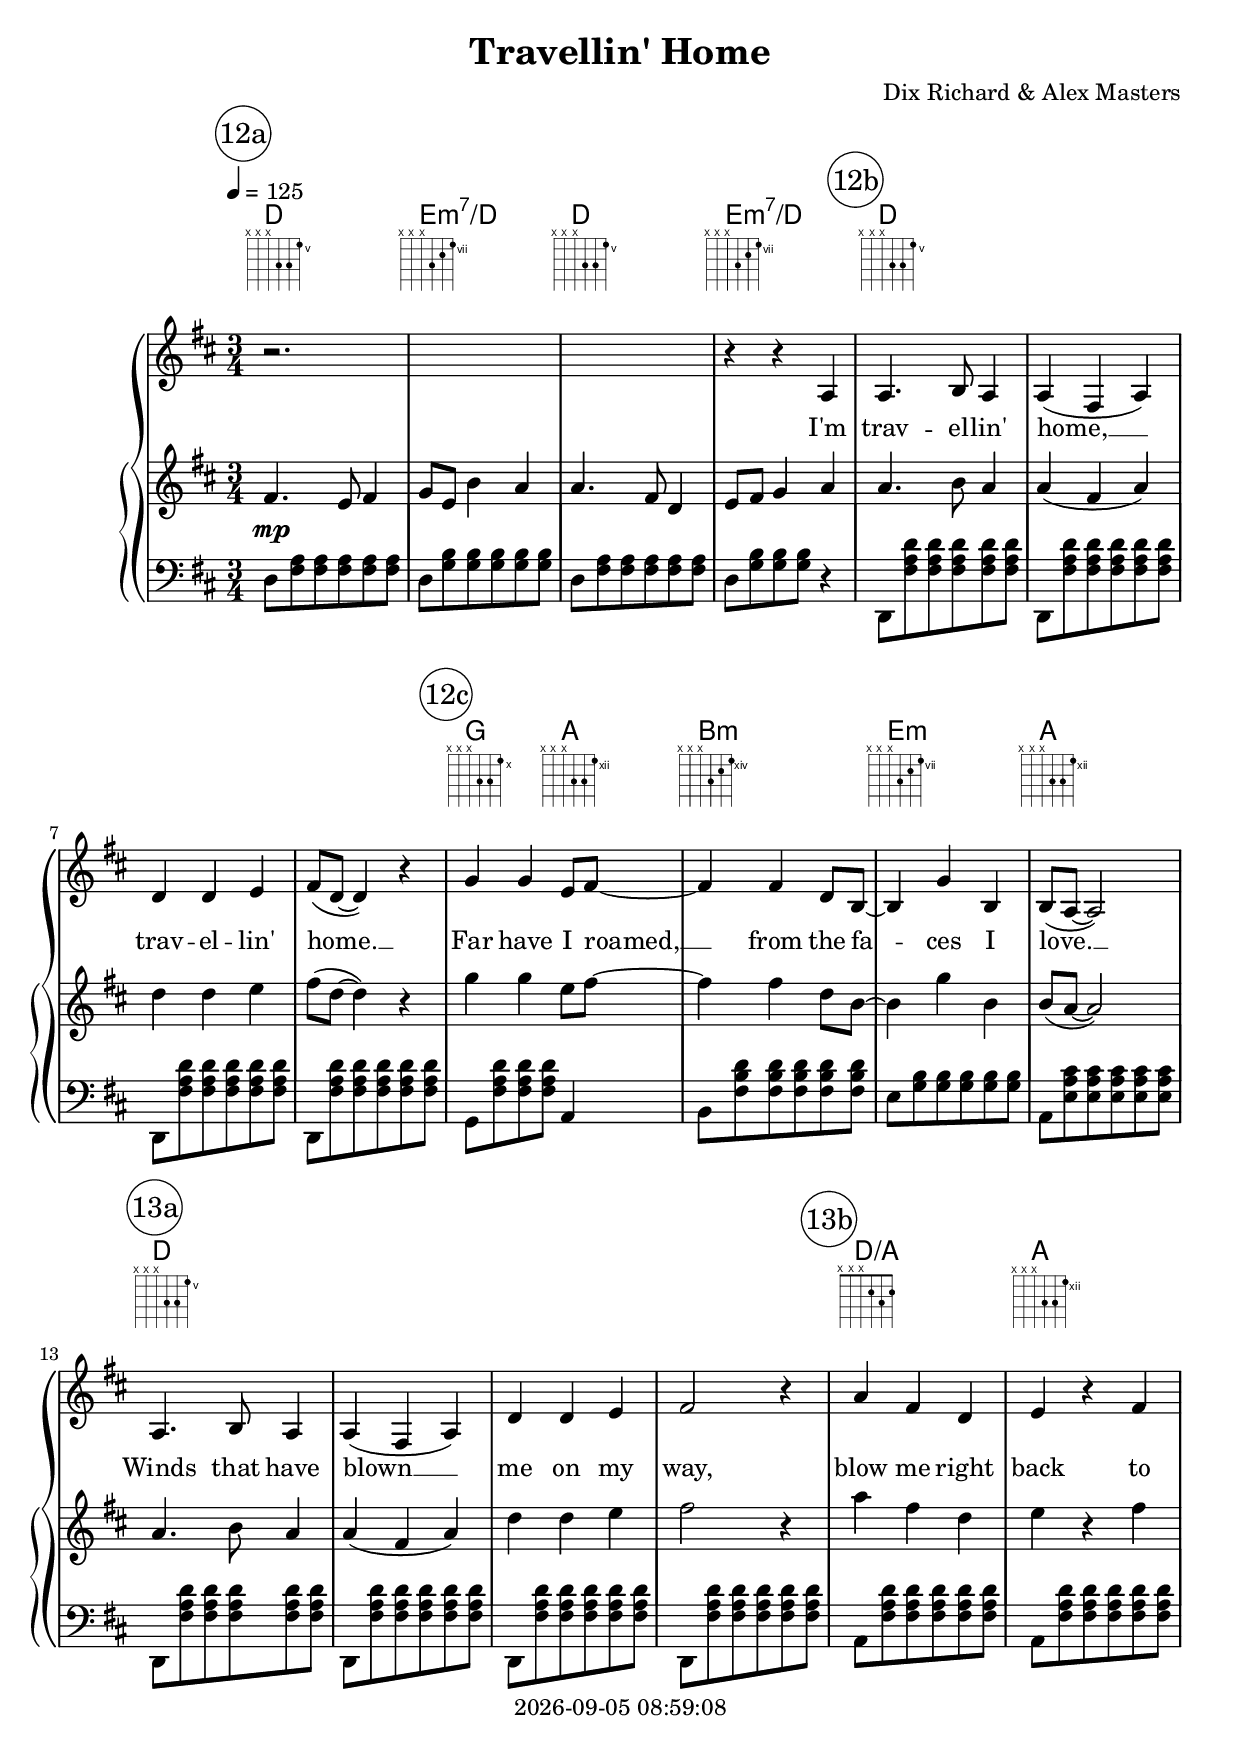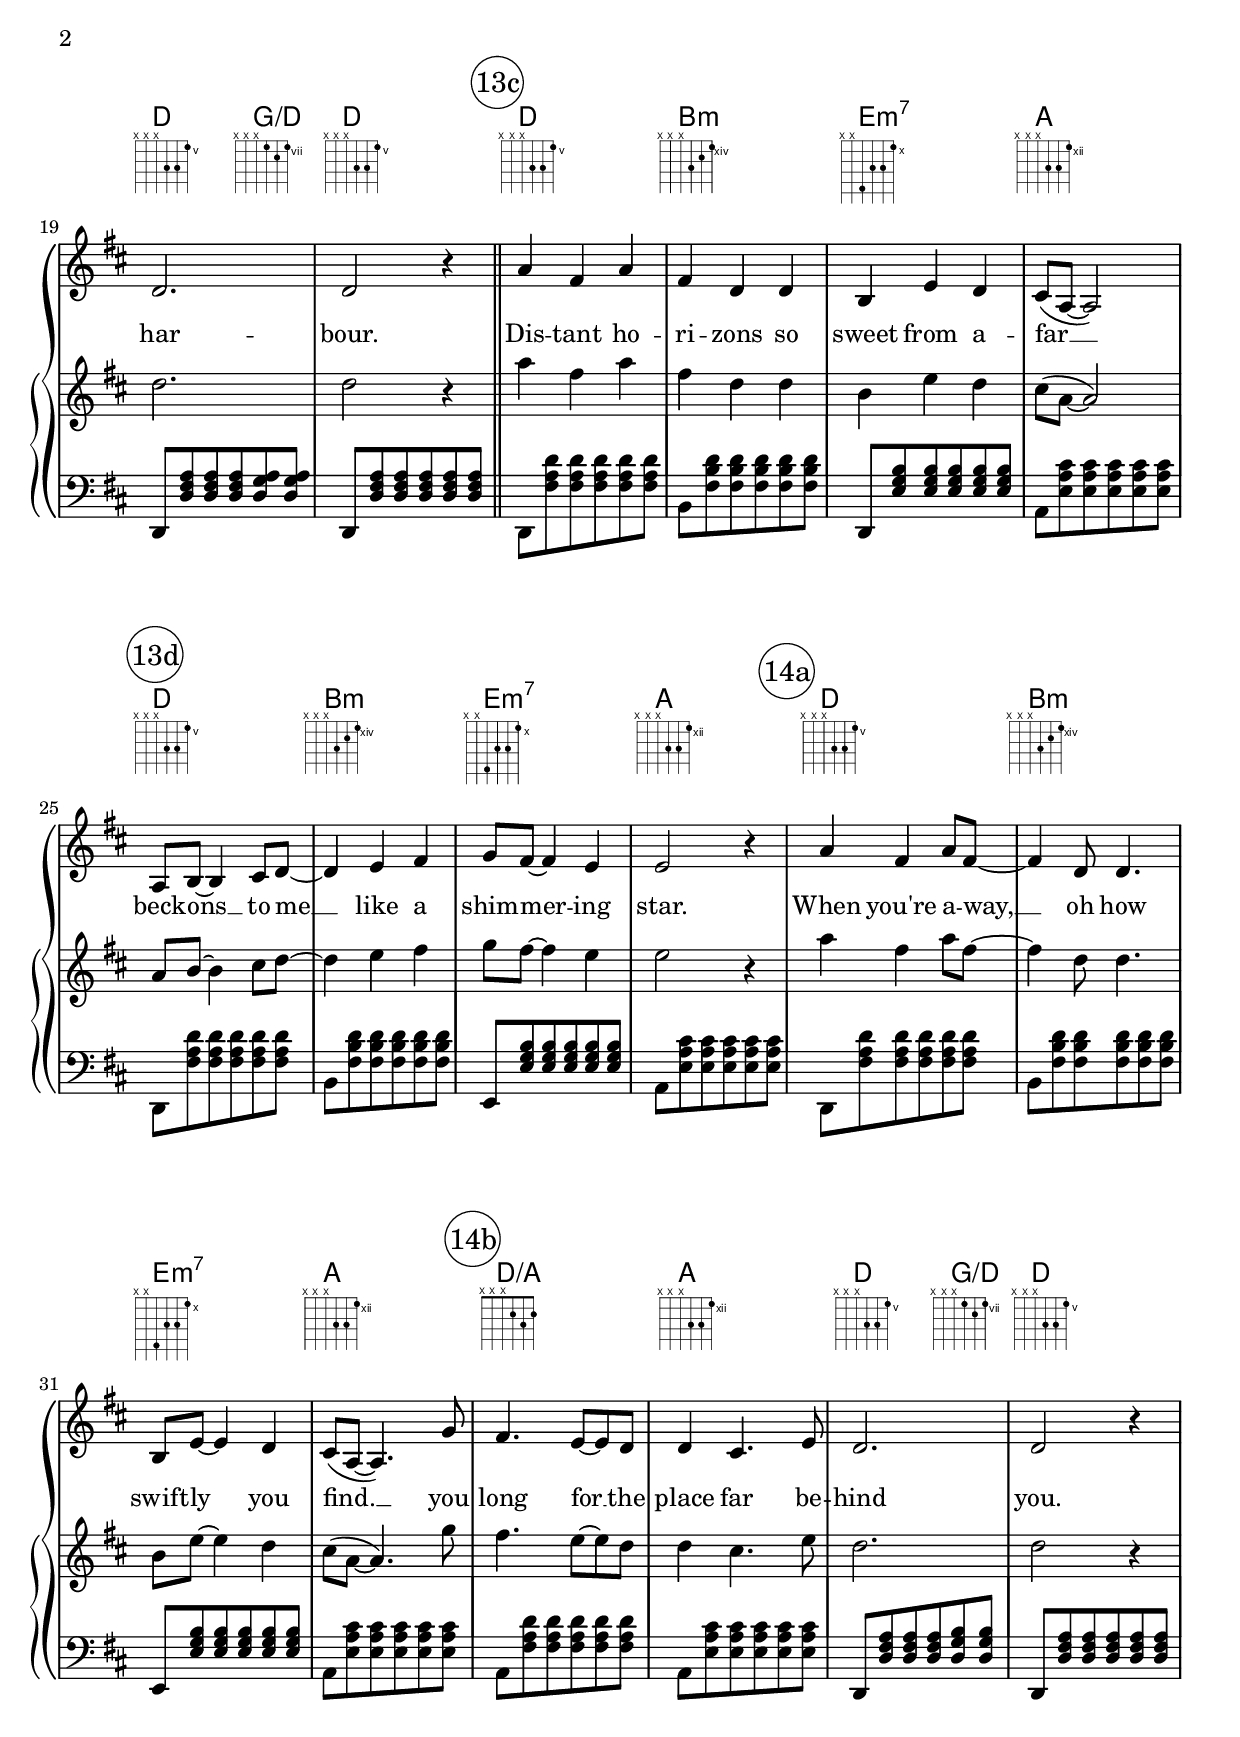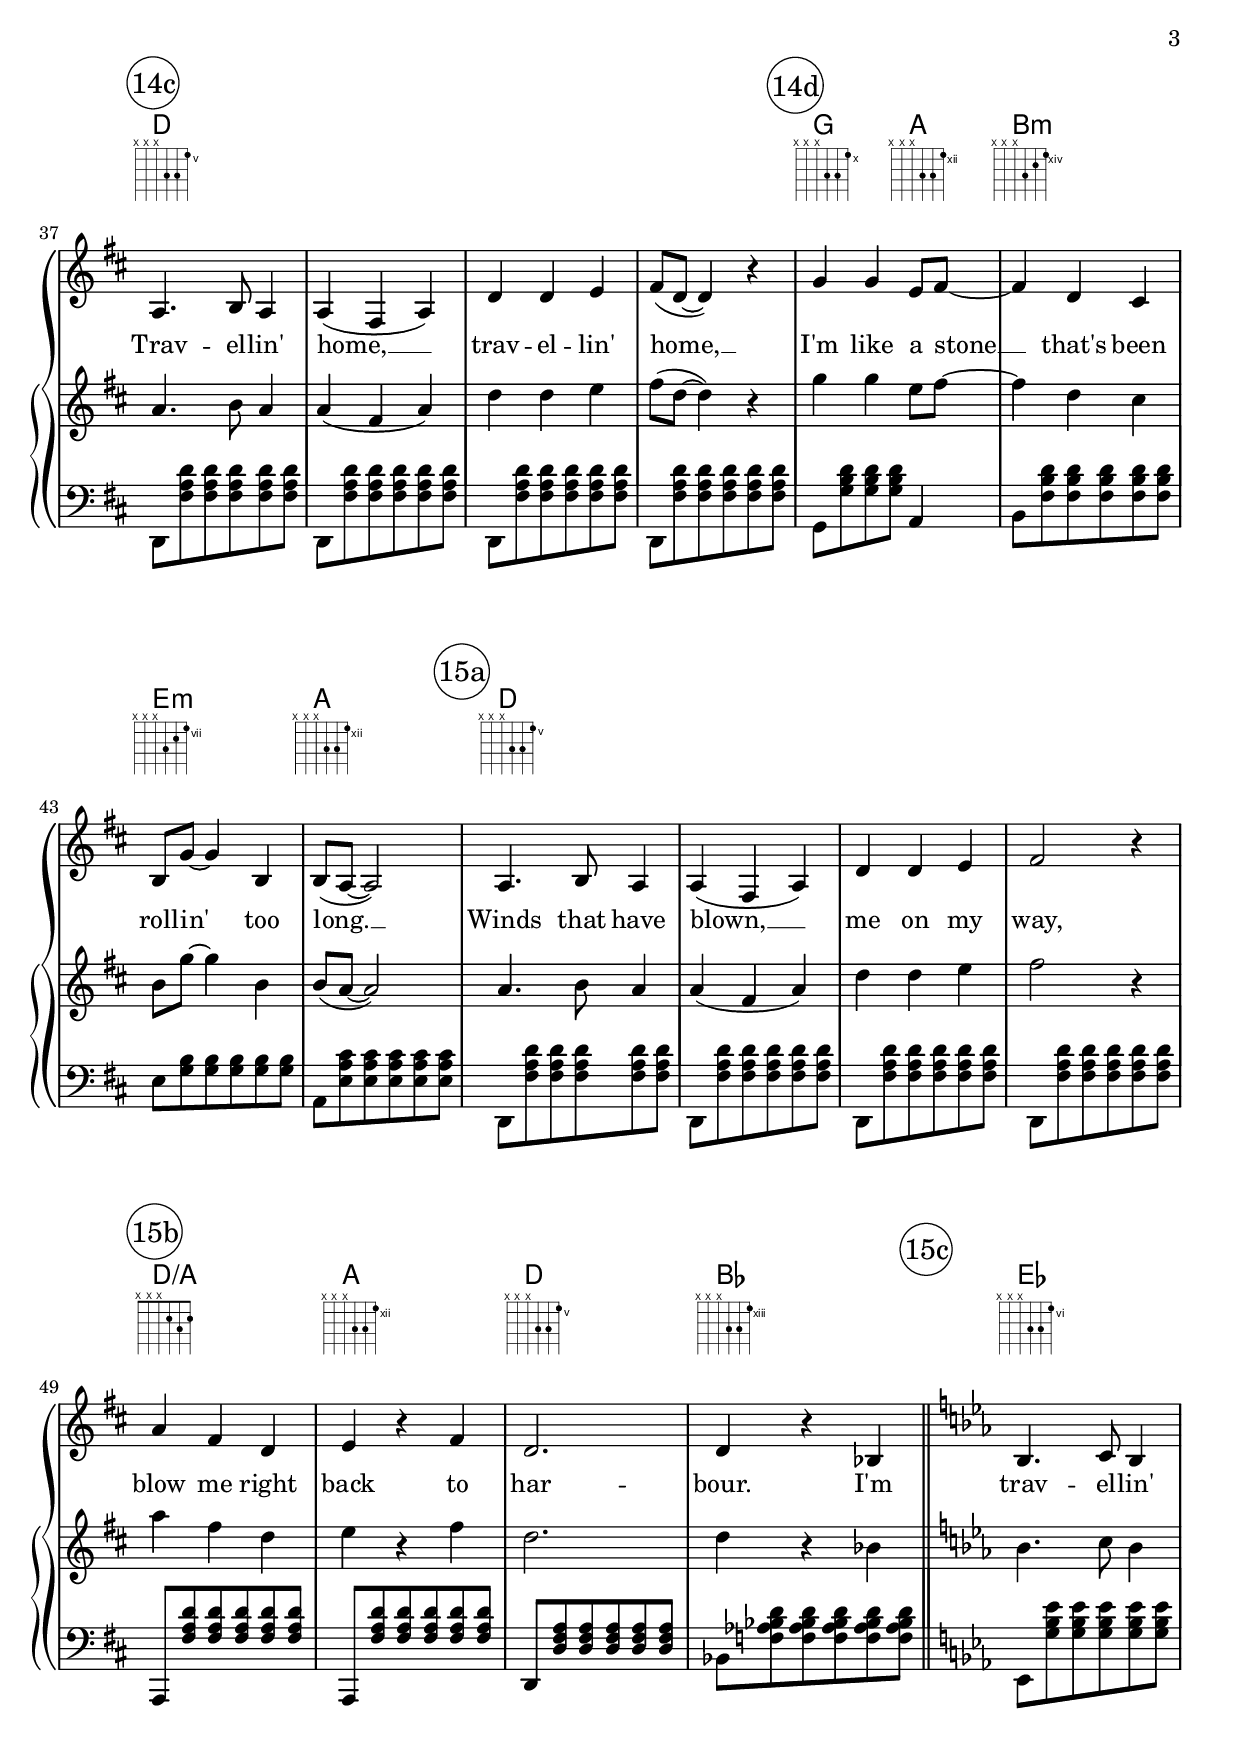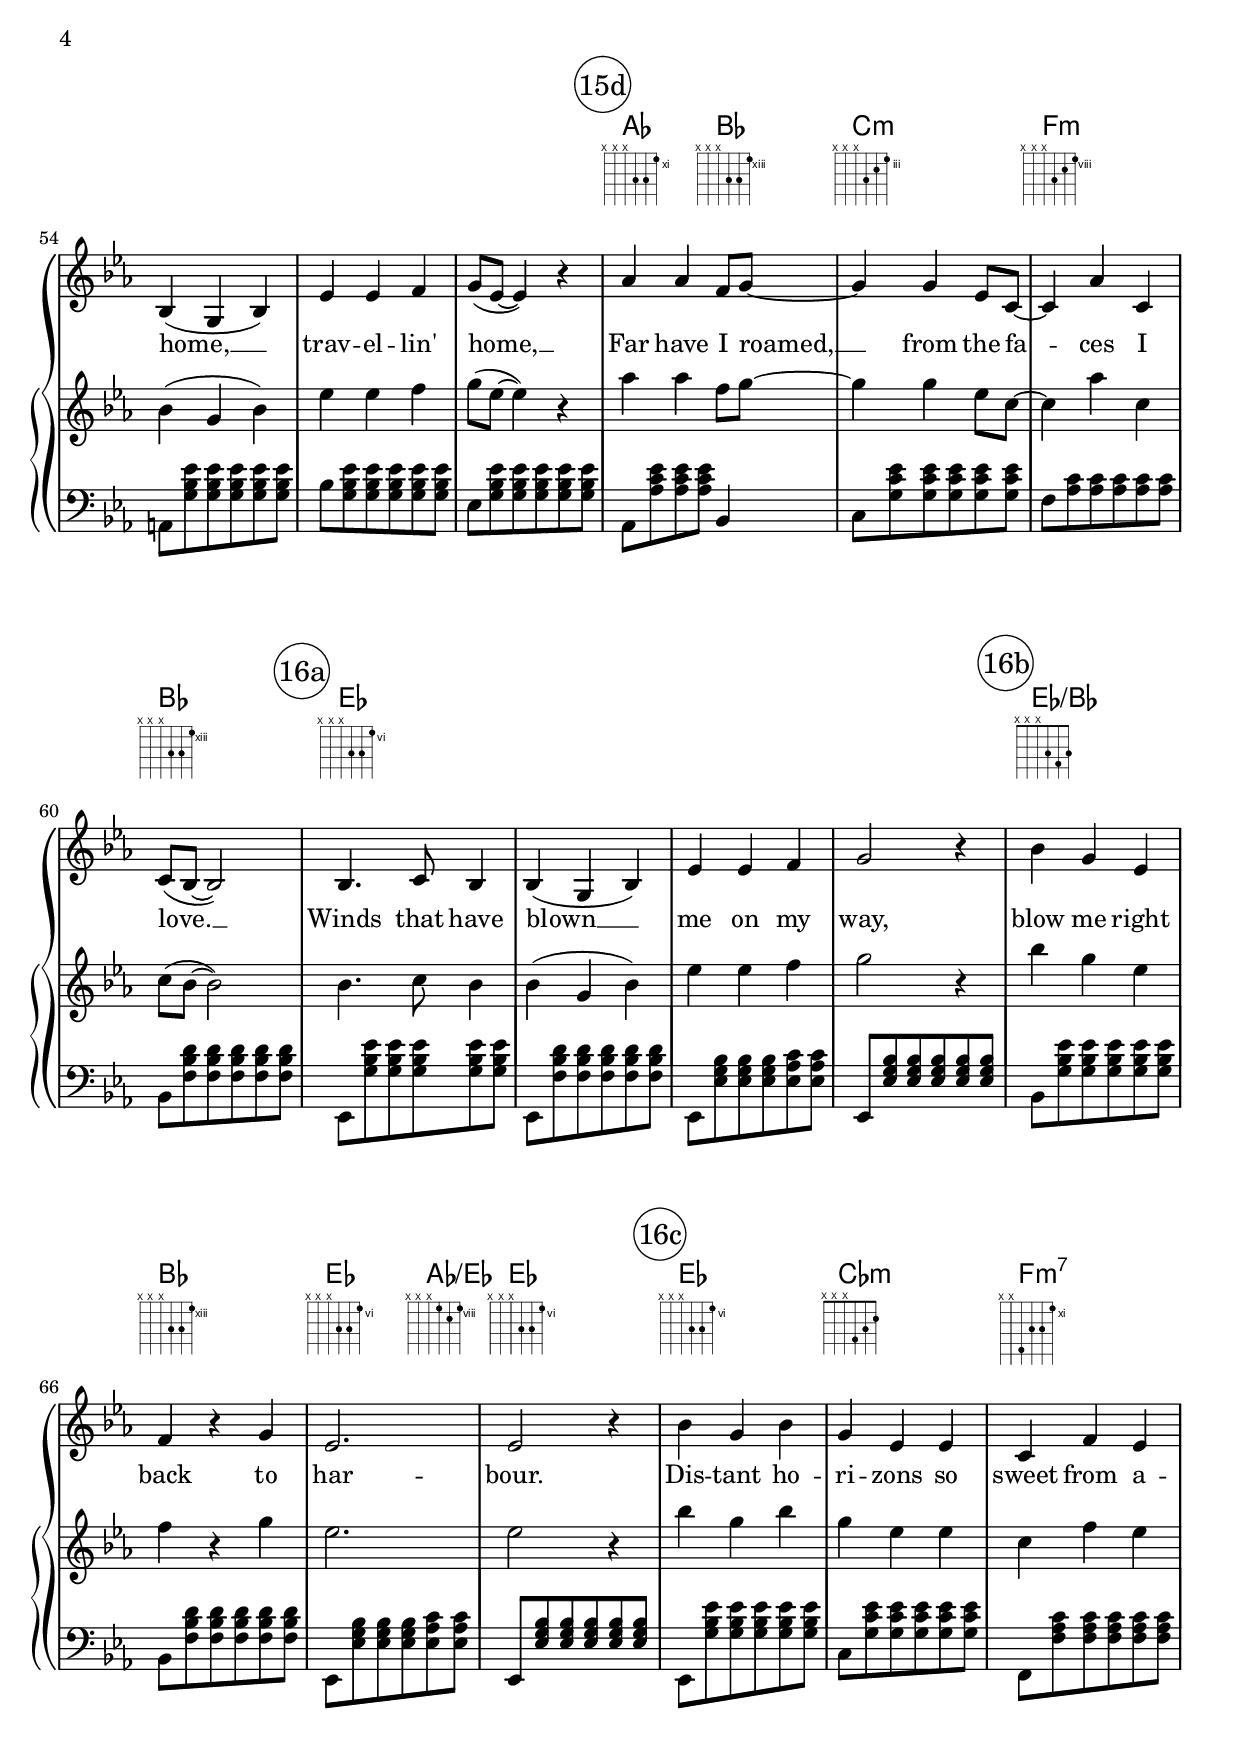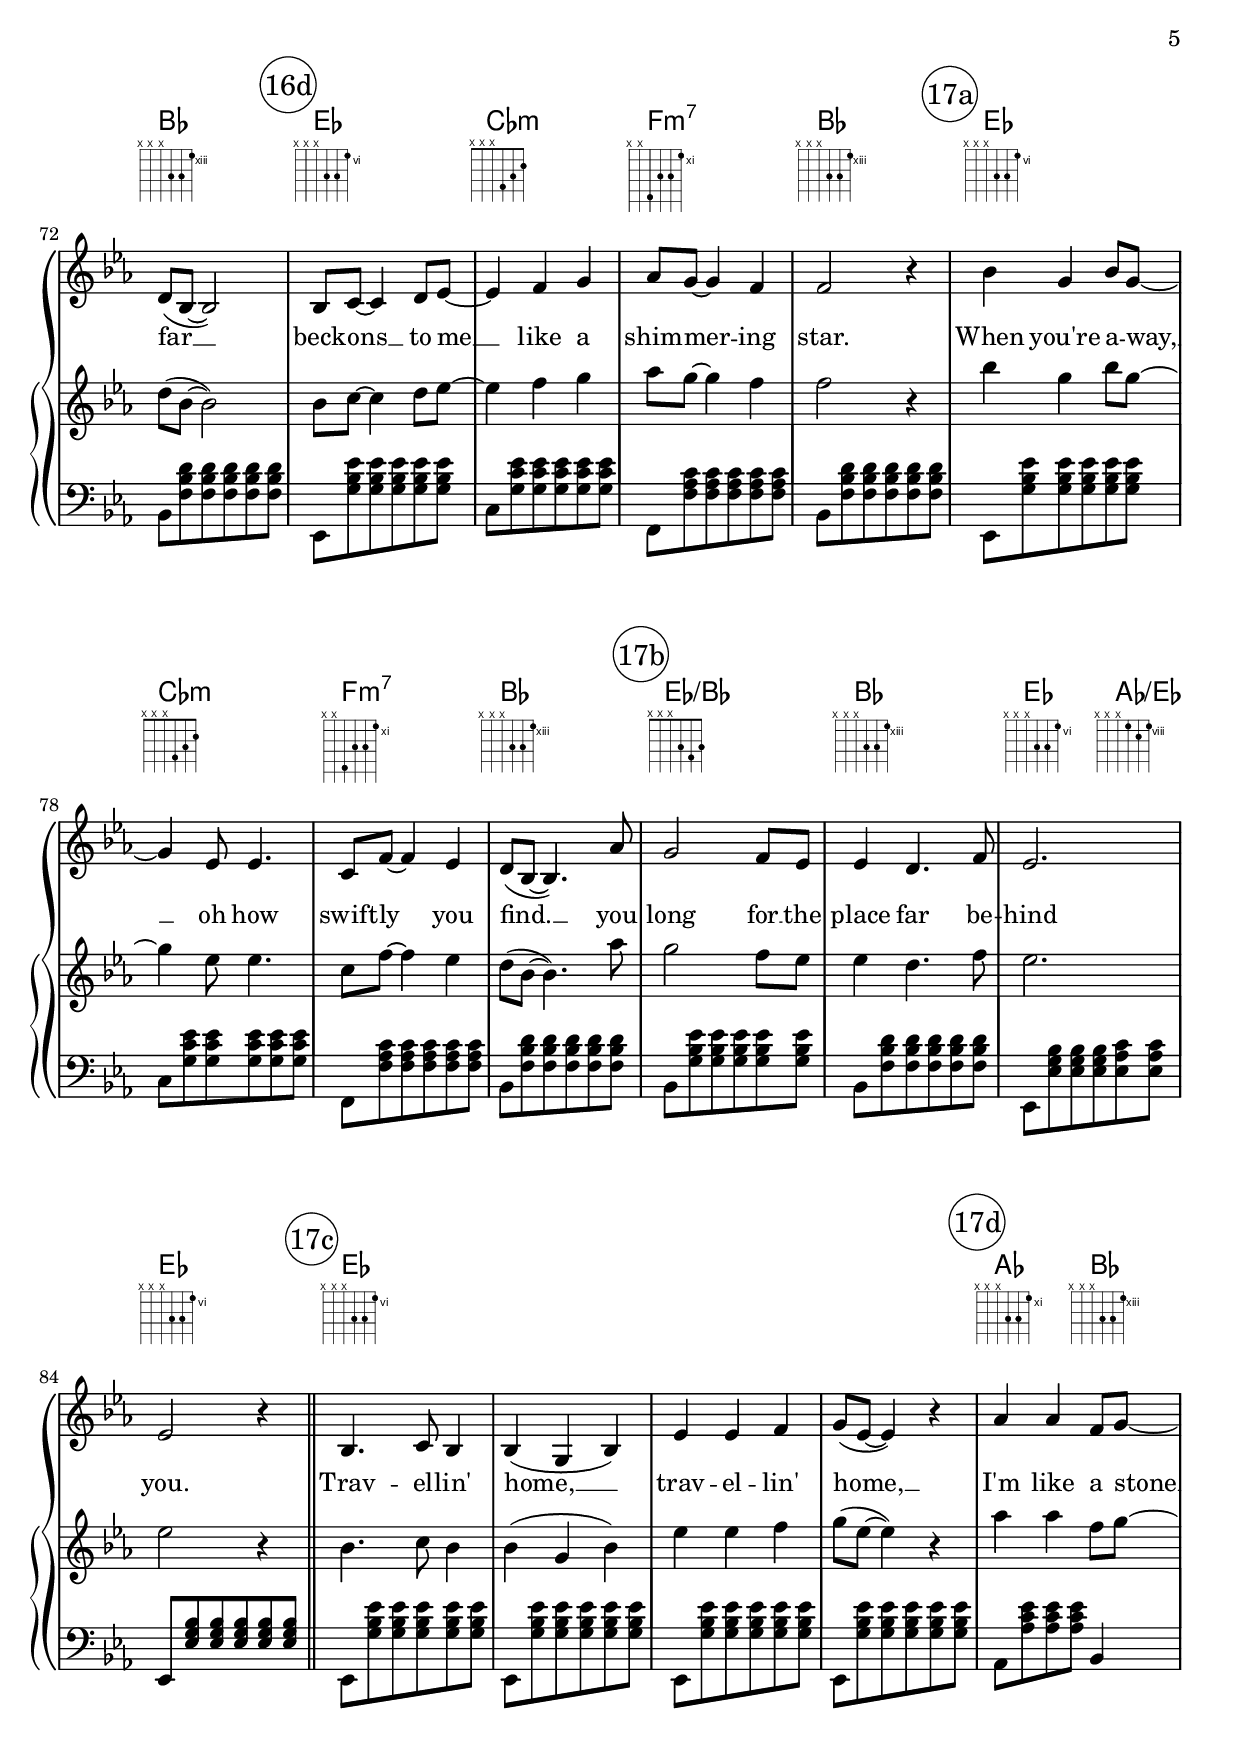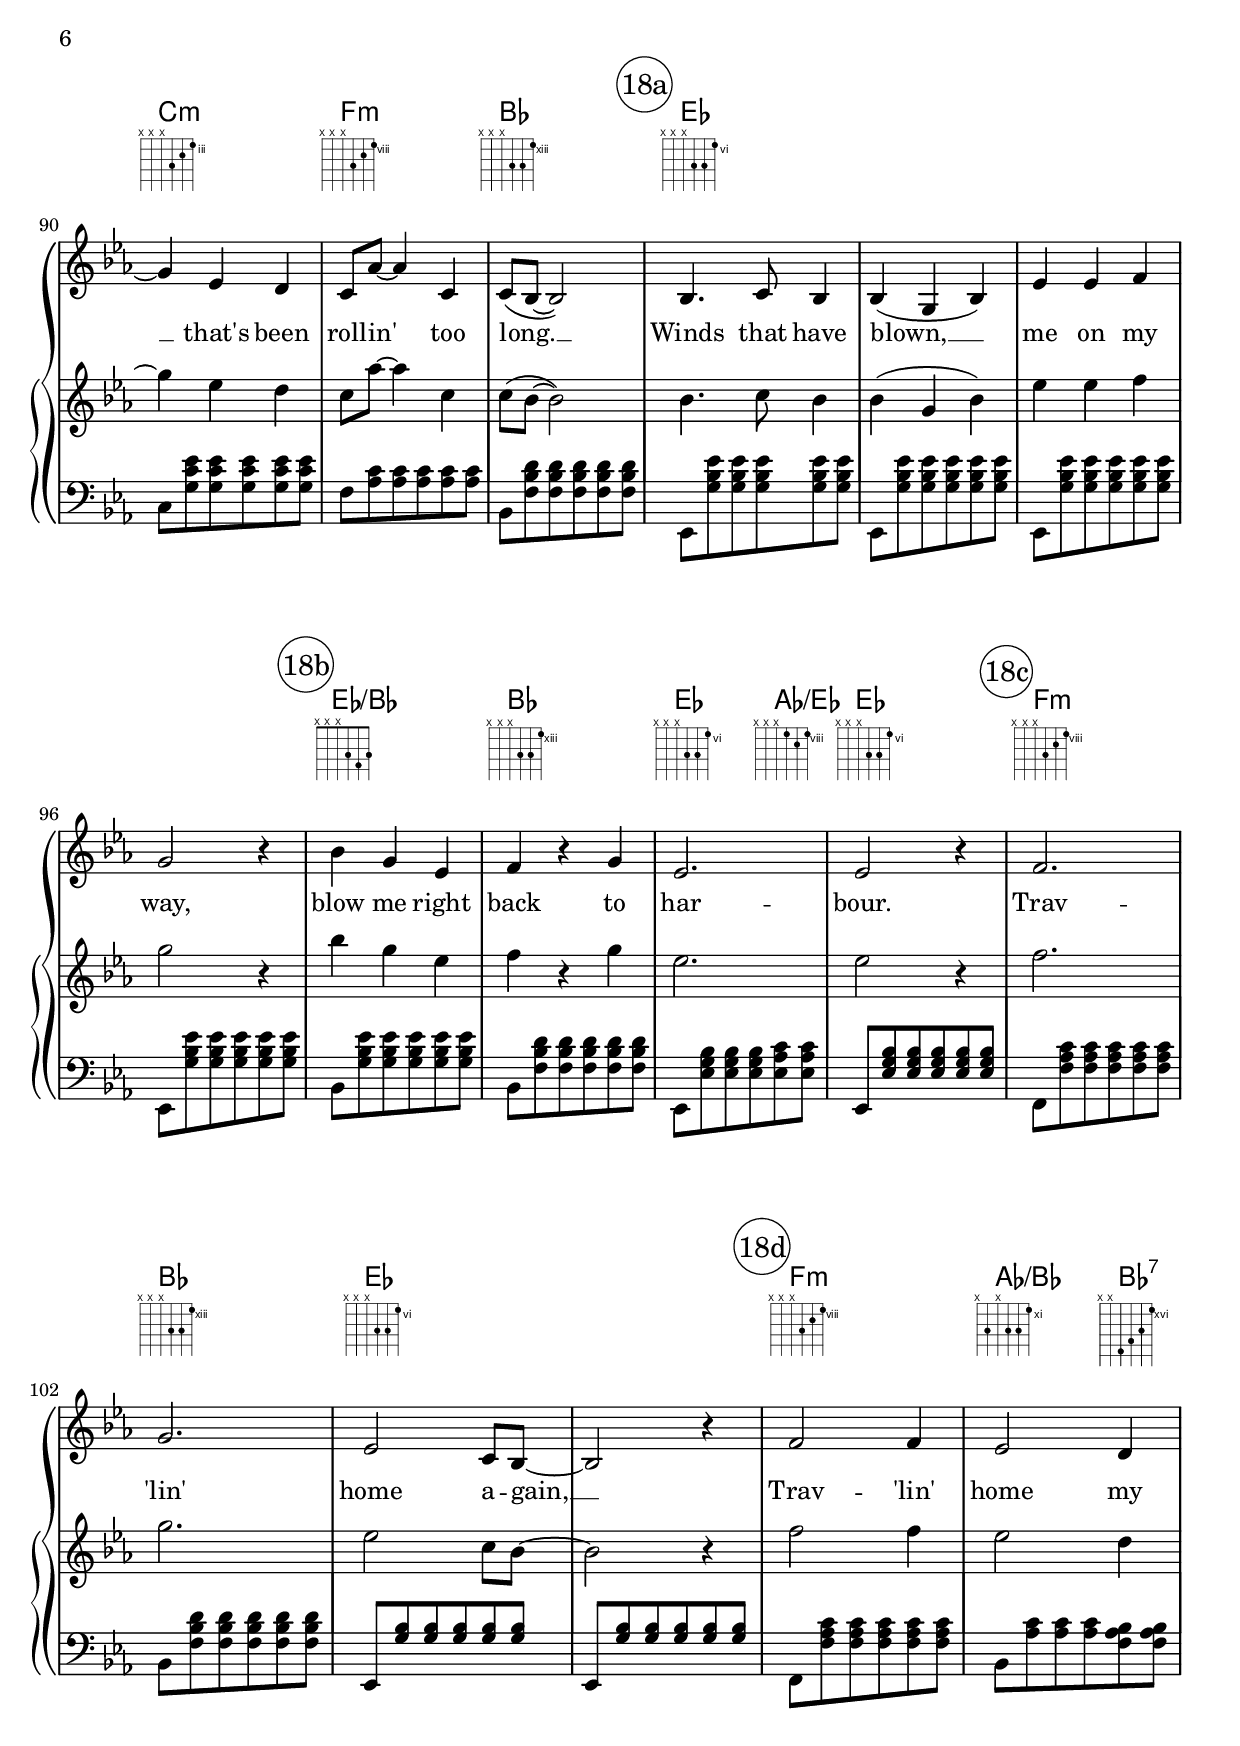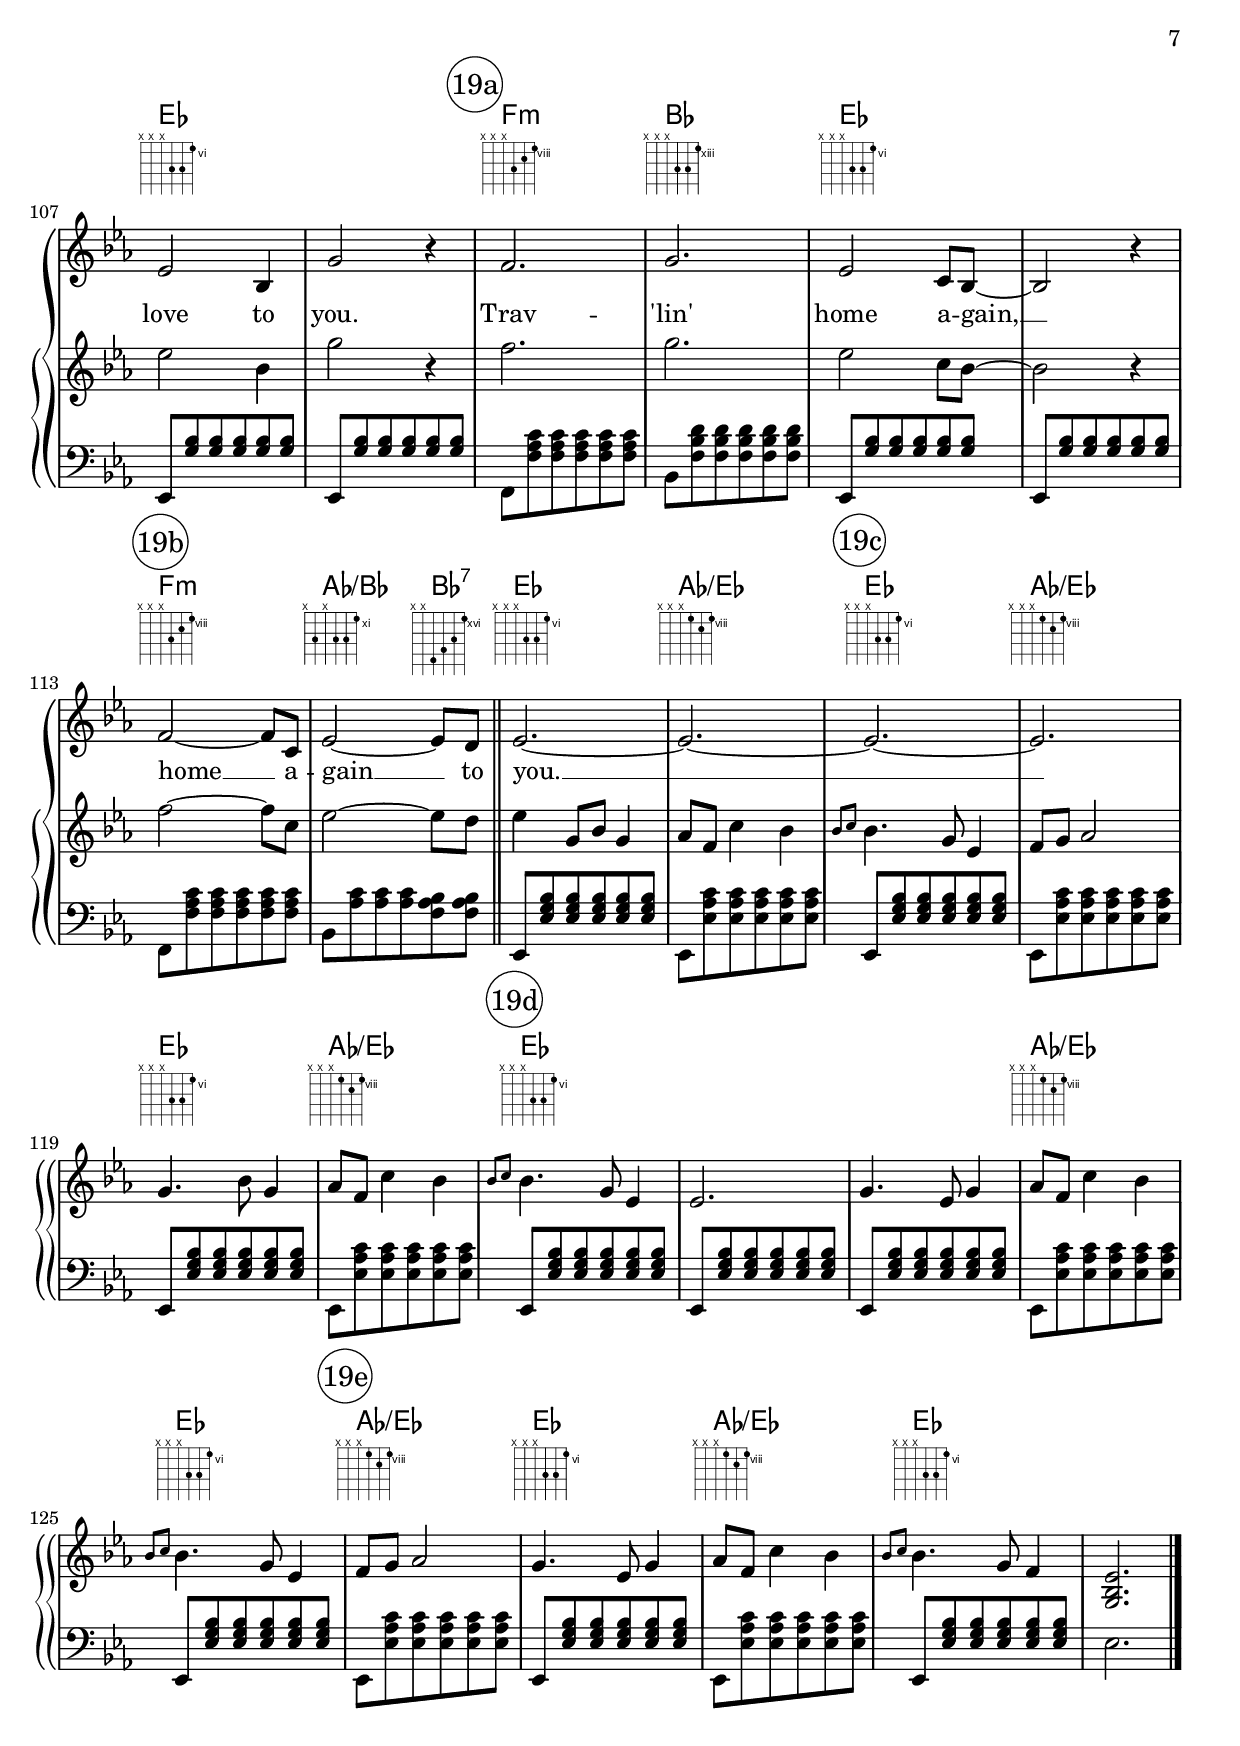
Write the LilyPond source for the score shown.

\version "2.20.0"

today = #(strftime "%Y-%m-%d %H:%M:%S" (localtime (current-time)))

\header {
% centered at top
%  dedication  = "dedication"
  title       = "Travellin' Home"
%  subtitle    = "subtitle"
%  subsubtitle = "subsubtitle"
%  instrument  = "instrument"
  
% arrangement of following lines:
%
%  poet    composer
%  meter   arranger
%  piece       opus

  composer    = "Dix Richard & Alex Masters"
%  arranger    = "arranger"
%  opus        = "opus"

%  poet        = "poet"
%  meter       = "meter"
%  piece       = "piece"

% centered at bottom
% tagline     = "tagline" % default lilypond version
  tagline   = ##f
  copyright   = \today
}

% #(set-global-staff-size 16)

global = {
  \key d \major
  \time 3/4
  \tempo 4=125
}

TempoTrack = {
  \global
}

RehearsalTrack = {
%  \set Score.currentBarNumber = #5
%  \mark \markup { \box 5 }
  \mark \markup { \circle "12a" }  s2.*4
  \mark \markup { \circle "12b" }  s2.*4
  \mark \markup { \circle "12c" }  s2.*4
  \mark \markup { \circle "13a" }  s2.*4
  \mark \markup { \circle "13b" }  s2.*4
  \mark \markup { \circle "13c" }  s2.*4
  \mark \markup { \circle "13d" }  s2.*4
  \mark \markup { \circle "14a" }  s2.*4
  \mark \markup { \circle "14b" }  s2.*4
  \mark \markup { \circle "14c" }  s2.*4
  \mark \markup { \circle "14d" }  s2.*4
  \mark \markup { \circle "15a" }  s2.*4
  \mark \markup { \circle "15b" }  s2.*4
  \mark \markup { \circle "15c" }  s2.*4
  \mark \markup { \circle "15d" }  s2.*4
  \mark \markup { \circle "16a" }  s2.*4
  \mark \markup { \circle "16b" }  s2.*4
  \mark \markup { \circle "16c" }  s2.*4
  \mark \markup { \circle "16d" }  s2.*4
  \mark \markup { \circle "17a" }  s2.*4
  \mark \markup { \circle "17b" }  s2.*4
  \mark \markup { \circle "17c" }  s2.*4
  \mark \markup { \circle "17d" }  s2.*4
  \mark \markup { \circle "18a" }  s2.*4
  \mark \markup { \circle "18b" }  s2.*4
  \mark \markup { \circle "18c" }  s2.*4
  \mark \markup { \circle "18d" }  s2.*4
  \mark \markup { \circle "19a" }  s2.*4
  \mark \markup { \circle "19b" }  s2.*4
  \mark \markup { \circle "19c" }  s2.*4
  \mark \markup { \circle "19d" }  s2.*5
  \mark \markup { \circle "19e" }  s2.*5
}

ChordTrack = \chordmode {
  d2.
  e2.:m7/d
  d
  e:m7/d
  d % 12b
  s2.*3
  g2 a4 % 12c
  b2.:m
  e2.:m
  a2.
  d2. % 13a
  s2.*3
  d2./a % 13b
  a2.
  d2 g4/d
  d2.
  d2. % 13c
  b2.:m
  e2.:m7
  a2.
  d2. % 13d
  b2.:m
  e2.:m7
  a2.
  d2. % 14a
  b2.:m
  e2.:m7
  a2.
  d2./a % 14b
  a2.
  d2 g4/d
  d2.
  d2. % 14c
  s2.*3
  g2 a4 % 14d
  b2.:m
  e2.:m
  a2.
  d2. % 15a
  s2.*3
  d2./a % 15b
  a2.
  d2.
  bes2.
  ees2. % 15c
  s2.*3
  aes2 bes4 % 15d
  c2.:m
  f2.:m
  bes2.
  ees2. % 16a
  s2.*3
  ees2./bes % 16b
  bes2.
  ees2 aes4/ees
  ees2.
  ees2. % 16c
  ces2.:m
  f2.:m7
  bes2.
  ees2. % 16d
  ces2.:m
  f2.:m7
  bes2.
  ees2. % 17a
  ces2.:m
  f2.:m7
  bes2.
  ees2./bes % 17b
  bes2.
  ees2 aes4/ees
  ees2.
  ees2. % 17c
  s2.*3
  aes2 bes4 % 17d
  c2.:m
  f2.:m
  bes2.
  ees2. % 18a
  s2.*3
  ees2./bes % 18b
  bes2.
  ees2 aes4/ees
  ees2.
  f2.:m % 18c
  bes2.
  ees2.
  s2.
  f2.:m % 18d
  aes2/bes bes4:7
  ees2.
  s2.
  f2.:m % 19a
  bes2.
  ees2.
  s2.
  f2.:m % 19b
  aes2/bes bes4:7
  ees2.
  aes2./ees
  ees2. % 19c
  aes2./ees
  ees2.
  aes2./ees
  ees2. % 19d
  s2.
  s2.
  aes2./ees
  ees2.
  aes2./ees % 19e
  ees2.
  aes2./ees
  ees2.
  s2.
}

melody = \relative {
  \global
  r2.*3
  r4 r a
  a4. b8 a4 % 12b
  a4(fis a)
  d4 d e
  fis8(d~d4) r
  g4 g e8 fis~ % 12c
  fis4 fis d8 b~
  b4 g' b,
  b8(a~a2)
  a4. b8 a4 % 13a
  a4(fis a)
  d4 d e
  fis2 r4
  a4 fis d % 13b
  e4 r fis
  d2.
  d2 r4 \bar "||"
  a'4 fis a % 13c
  fis4 d d
  b4 e d
  cis8(a~a2)
  a8 b~b4 cis8 d~ % 13d
  d4 e fis
  g8 fis8~4 e
  e2 r4
  a4 fis a8 fis~ % 14a
  fis4 d8 d4.
  b8 e~e4 d
  cis8(a~a4.) g'8
  fis4. e8~e d % 14b
  d4 cis4. e8
  d2.
  d2 r4
  a4. b8 a4 % 14c
  a4(fis a)
  d4 d e
  fis8(d~d4) r
  g4 g e8 fis~ % 14d
  fis4 d cis
  b8 g'~g4 b,
  b8(a~a2)
  a4. b8 a4 % 15a
  a4(fis a)
  d4 d e
  fis2 r4
  a4 fis d % 15b
  e4 r fis
  d2.
  d4 r bes \bar "||" \key ees \major
  bes4. c8 bes4 % 15c
  bes4(g bes)
  ees4 ees f
  g8(ees~ees4) r
  aes4 aes f8 g~ % 15d
  g4 g ees8 c~
  c4 aes' c,
  c8(bes~bes2)
  bes4. c8 bes4 % 16a
  bes4(g bes)
  ees4 ees f
  g2 r4
  bes4 g ees % 16b
  f4 r g
  ees2.
  ees2 r4
  bes'4 g bes % 16c
  g4 ees ees
  c4 f ees
  d8(bes~bes2)
  bes8 c~c4 d8 ees~ % 16d
  ees4 f g
  aes8 g~g4 f
  f2 r4
  bes4 g bes8 g~ % 17a
  g4 ees8 ees4.
  c8 f~f4 ees
  d8(bes~bes4.) aes'8
  g2 f8 ees % 17b
  ees4 d4. f8
  ees2.
  ees2 r4 \bar "||"
  bes4. c8 bes4 % 17c
  bes4(g bes)
  ees4 ees f
  g8(ees~ees4) r
  aes4 aes f8 g~ % 17d
  g4 ees d
  c8 aes'~aes4 c,
  c8(bes~bes2)
  bes4. c8 bes4 % 18a
  bes4(g bes)
  ees4 ees f
  g2 r4
  bes4 g ees % 18b
  f4 r g
  ees2.
  ees2 r4
  f2. % 18c
  g2.
  ees2 c8 bes~
  bes2 r4
  f'2 f4 % 18d
  ees2 d4
  ees2 bes4
  g'2 r4
  f2. % 19a
  g2.
  ees2 c8 bes~
  bes2 r4
  f'2~ f8 c % 19b
  ees2~ees8 d \bar "||"
  ees2.~
  ees2.~
  ees2.~ % 19c
  ees2.
  R2.*12
  \bar "|."
}

wordsOne = \lyricmode {
  I'm trav -- el -- lin' home, __
  trav -- el -- lin' home. __
  Far have I roamed, __ from the fa -- ces I love. __
  Winds that have blown __ me on my way,
  blow me right back to har -- bour.
  Dis -- tant ho -- ri -- zons
  so sweet from a -- far __
  beck -- ons __ to me __ like a shim -- mer -- ing star.
  When you're a -- way, __ oh how swift -- ly you find. __
  you long for __ the place far be -- hind you.
  Trav -- el -- lin' home, __
  trav -- el -- lin' home, __
  I'm like a stone __ that's been roll -- in' too long. __
  Winds that have blown, __ me on my way,
  blow me right back to har -- bour.
  I'm trav -- el -- lin' home, __
  trav -- el -- lin' home, __
  Far have I roamed, __ from the fa -- ces I love. __
  Winds that have blown __ me on my way,
  blow me right back to har -- bour.
  Dis -- tant ho -- ri -- zons
  so sweet from a -- far __
  beck -- ons __ to me __ like a shim -- mer -- ing star.
  When you're a -- way, __ oh how swift -- ly you find. __
  you long for __ the place far be -- hind you.
  Trav -- el -- lin' home, __
  trav -- el -- lin' home, __
  I'm like a stone __ that's been roll -- in' too long. __
  Winds that have blown, __ me on my way,
  blow me right back to har -- bour.
  Trav -- 'lin' home a -- gain, __
  Trav -- 'lin' home my love to you.
  Trav -- 'lin' home a -- gain, __
  home __ a -- gain __ to you. __
}

midiWords = \lyricmode {
  "\nI'm " trav el "lin' " "home, " 
  "\ntrav" el "lin' " "home. " 
  "\nFar " "have " "I " "roamed, "  "from " "the " fa "ces " "I " "love. " 
  "\nWinds " "that " "have " "blown "  "me " "on " "my " "way, "
  "\nblow " "me " "right " "back " "to " har "bour. "
  "\nDis" "tant " ho ri "zons "
  "\nso " "sweet " "from " a "far " 
  "\nbeck" "ons "  "to " "me "  "like " "a " shim mer "ing " "star. "
  "\nWhen " "you're " a "way, "  "oh " "how " swift "ly " "you " "find. " 
  "\nyou " "long " "for "  "the " "place " "far " be "hind " "you. "
  "\nTrav" el "lin' " "home, " 
  "\ntrav" el "lin' " "home, " 
  "\nI'm " "like " "a " "stone "  "that's " "been " roll "in' " "too " "long. " 
  "\nWinds " "that " "have " "blown, "  "me " "on " "my " "way, "
  "\nblow " "me " "right " "back " "to " har "bour. "
  "\nI'm " trav el "lin' " "home, " 
  "\ntrav" el "lin' " "home, " 
  "\nFar " "have " "I " "roamed, "  "from " "the " fa "ces " "I " "love. " 
  "\nWinds " "that " "have " "blown "  "me " "on " "my " "way, "
  "\nblow " "me " "right " "back " "to " har "bour. "
  "\nDis" "tant " ho ri "zons "
  "\nso " "sweet " "from " a "far " 
  "\nbeck" "ons "  "to " "me "  "like " "a " shim mer "ing " "star. "
  "\nWhen " "you're " a "way, "  "oh " "how " swift "ly " "you " "find. " 
  "\nyou " "long " "for "  "the " "place " "far " be "hind " "you. "
  "\nTrav" el "lin' " "home, " 
  "\ntrav" el "lin' " "home, " 
  "\nI'm " "like " "a " "stone "  "that's " "been " roll "in' " "too " "long. " 
  "\nWinds " "that " "have " "blown, "  "me " "on " "my " "way, "
  "\nblow " "me " "right " "back " "to " har "bour. "
  "\nTrav" "'lin' " "home " a "gain, " 
  "\nTrav" "'lin' " "home " "my " "love " "to " "you. "
  "\nTrav" "'lin' " "home " a "gain, " 
  "\nhome "  a "gain "  "to " "you. " 
}

pianoRH = \relative {
  \global
  fis'4. e8 fis4
  g8 e b'4 a
  a4. fis8 d4
  e8 fis g4 a
  a4. b8 a4 % 12b
  a4(fis a)
  d4 d e
  fis8(d~d4) r
  g4 g e8 fis~ % 12c
  fis4 fis d8 b~
  b4 g' b,
  b8(a~a2)
  a4. b8 a4 % 13a
  a4(fis a)
  d4 d e
  fis2 r4
  a4 fis d % 13b
  e4 r fis
  d2.
  d2 r4 \bar "||"
  a'4 fis a % 13c
  fis4 d d
  b4 e d
  cis8(a~a2)
  a8 b~b4 cis8 d~ % 13d
  d4 e fis
  g8 fis8~4 e
  e2 r4
  a4 fis a8 fis~ % 14a
  fis4 d8 d4.
  b8 e~e4 d
  cis8(a~a4.) g'8
  fis4. e8~e d % 14b
  d4 cis4. e8
  d2.
  d2 r4
  a4. b8 a4 % 14c
  a4(fis a)
  d4 d e
  fis8(d~d4) r
  g4 g e8 fis~ % 14d
  fis4 d cis
  b8 g'~g4 b,
  b8(a~a2)
  a4. b8 a4 % 15a
  a4(fis a)
  d4 d e
  fis2 r4
  a4 fis d % 15b
  e4 r fis
  d2.
  d4 r bes \bar "||" \key ees \major
  bes4. c8 bes4 % 15c
  bes4(g bes)
  ees4 ees f
  g8(ees~ees4) r
  aes4 aes f8 g~ % 15d
  g4 g ees8 c~
  c4 aes' c,
  c8(bes~bes2)
  bes4. c8 bes4 % 16a
  bes4(g bes)
  ees4 ees f
  g2 r4
  bes4 g ees % 16b
  f4 r g
  ees2.
  ees2 r4
  bes'4 g bes % 16c
  g4 ees ees
  c4 f ees
  d8(bes~bes2)
  bes8 c~c4 d8 ees~ % 16d
  ees4 f g
  aes8 g~g4 f
  f2 r4
  bes4 g bes8 g~ % 17a
  g4 ees8 ees4.
  c8 f~f4 ees
  d8(bes~bes4.) aes'8
  g2 f8 ees % 17b
  ees4 d4. f8
  ees2.
  ees2 r4 \bar "||"
  bes4. c8 bes4 % 17c
  bes4(g bes)
  ees4 ees f
  g8(ees~ees4) r
  aes4 aes f8 g~ % 17d
  g4 ees d
  c8 aes'~aes4 c,
  c8(bes~bes2)
  bes4. c8 bes4 % 18a
  bes4(g bes)
  ees4 ees f
  g2 r4
  bes4 g ees % 18b
  f4 r g
  ees2.
  ees2 r4
  f2. % 18c
  g2.
  ees2 c8 bes~
  bes2 r4
  f'2 f4 % 18d
  ees2 d4
  ees2 bes4
  g'2 r4
  f2. % 19a
  g2.
  ees2 c8 bes~
  bes2 r4
  f'2~ f8 c % 19b
  ees2~ees8 d \bar "||"
  ees4 g,8 bes g4
  aes8 f c'4 bes
  \grace {bes8 c} bes4. g8 ees4 % 19c
  f8 g aes2
  g4. bes8 g4
  aes8 f c'4 bes
  \grace {bes8 c} bes4. g8 ees4 % 19d
  ees2.
  g4. ees8 g4
  aes8 f c'4 bes
  \grace {bes8 c} bes4. g8 ees4
  f8 g aes2 % 19e
  g4. ees8 g4
  aes8 f c'4 bes
  \grace {bes8 c} bes4. g8 f4
  <g, bes ees>2.
  \bar "|."
}

dynamicsPiano = {
  \override DynamicTextSpanner.style = #'none
  s2.\mp
  s2.*121
  s2.\dim
  s2.*7
}

pianoLH = \relative {
  \global
  \oneVoice
  d8 <fis a> q q q q
  d8 <g b> q q q q
  d8 <fis a> q q q q
  d8 <g b> q q r4
  d,8 <fis' a d> q q q q % 12b
  d,8 q q q q q
  d8 q q q q q
  d8 q q q q q
  g8 q q q a4 % 12c
  b8 <fis' b d> q q q q
  e8 <g b> q q q q
  a,8 <e' a cis> q q q q
  d,8 <fis' a d> q q q q % 13a
  d,8 q q q q q
  d8 q q q q q
  d8 q q q q q
  a'8 q q q q q % 13b
  a8 q q q q q
  d,8 <d' fis a> q q <d g a> q
  d,8 <d' fis a> q q q q
  d,8 <fis' a d> q q q q % 13c
  b,8 <fis' b d> q q q q
  d,8 <e' g b> q q q q
  a,8 <e' a cis> q q q q
  d,8 <fis' a d> q q q q % 13d
  b,8 <fis' b d> q q q q
  e,8 <e' g b> q q q q
  a,8 <e' a cis> q q q q
  d,8 <fis' a d> q q q q % 14a
  b,8 <fis' b d> q q q q
  e,8 <e' g b> q q q q
  a,8 <e' a cis> q q q q
  a,8 <fis' a d> q q q q % 14b
  a,8 <e' a cis> q q q q
  d,8 <d' fis a> q q <d g b> q
  d,8 <d' fis a> q q q q
  d,8 <fis' a d> q q q q % 14c
  d,8 <fis' a d> q q q q
  d,8 q q q q q
  d8 q q q q q
  g8 <g' b d> q q a,4 % 14d
  b8 <fis' b d> q q q q
  e8 <g b> q q q q
  a,8 <e' a cis> q q q q
  d,8 <fis' a d> q q q q % 15a
  d,8 q q q q q
  d8 q q q q q
  d8 q q q q q
  a8 q q q q q % 15b
  a8 q q q q q
  d8 <d' fis a> q q q q
  bes8 <f' aes bes d> q q q q \bar "||" \key ees \major
  ees,8 <g' bes ees> q q q q % 15c
  a,8 q q q q q
  bes'8 q q q q q
  ees,8 q q q q q
  aes,8 <aes' c ees> q q bes,4 % 15d
  c8 <g' c ees> q q q q
  f8 <aes c> q q q q
  bes,8 <f' bes d> q q q q
  ees,8 <g' bes ees> q q q q % 16a
  ees,8 <f' bes d> q q q q
  ees,8 <ees' g bes> q q <ees aes c> q
  ees,8 <ees' g bes> q q q q
  bes8 <g' bes ees> q q q q % 16b
  bes,8 <f' bes d> q q q q
  ees,8 <ees' g bes> q q <ees aes c> q
  ees,8 <ees' g bes> q q q q
  ees,8 <g' bes ees> q q q q % 16c
  c,8 <g' c ees> q q q q
  f,8 <f' aes c> q q q q
  bes,8 <f' bes d> q q q q
  ees,8 <g' bes ees> q q q q % 16d
  c,8 <g' c ees> q q q q
  f,8 <f' aes c> q q q q
  bes,8 <f' bes d> q q q q
  ees,8 <g' bes ees> q q q q % 17a
  c,8 <g' c ees> q q q q
  f,8 <f' aes c> q q q q
  bes,8 <f' bes d> q q q q
  bes,8 <g' bes ees> q q q q % 17b
  bes,8 <f' bes d> q q q q
  ees,8 <ees' g bes> q q <ees aes c> q
  ees,8 <ees' g bes> q q q q \bar "||"
  ees,8 <g' bes ees> q q q q % 17c
  ees,8 q q q q q
  ees8 q q q q q
  ees8 q q q q q
  aes8 <aes' c ees> q q bes,4 % 17d
  c8 <g' c ees> q q q q
  f8 <aes c> q q q q
  bes,8 <f' bes d> q q q q
  ees,8 <g' bes ees> q q q q % 18a
  ees,8 q q q q q
  ees8 q q q q q
  ees8 q q q q q
  bes'8 q q q q q % 18b
  bes8 <f' bes d> q q q q
  ees,8 <ees' g bes> q q <ees aes c> q
  ees,8 <ees' g bes> q q q q
  f,8 <f' aes c> q q q q % 18c
  bes,8 <f' bes d> q q q q
  ees,8 <g' bes> q q q q
  ees,8 q q q q q
  f8 <f' aes c> q q q q % 18d
  bes,8 <aes' c> q q <f aes bes> q
  ees,8 <g' bes> q q q q
  ees,8 q q q q q
  f8 <f' aes c> q q q q % 19a
  bes,8 <f' bes d> q q q q
  ees,8 <g' bes> q q q q
  ees,8 q q q q q
  f8 <f' aes c> q q q q % 19b
  bes,8 <aes' c> q q <f aes bes> q
  ees,8 <ees' g bes> q q q q
  ees,8 <ees' aes c> q q q q
  ees,8 <ees' g bes> q q q q % 19c
  ees,8 <ees' aes c> q q q q
  ees,8 <ees' g bes> q q q q
  ees,8 <ees' aes c> q q q q
  ees,8 <ees' g bes> q q q q % 19d
  ees,8 q q q q q
  ees8 q q q q q
  ees8 <ees' aes c> q q q q
  ees,8 <ees' g bes> q q q q
  ees,8 <ees' aes c> q q q q % 19e
  ees,8 <ees' g bes> q q q q
  ees,8 <ees' aes c> q q q q
  ees,8 <ees' g bes> q q q q
  ees2.
  \bar "|."
}

\book {
  #(define output-suffix "single")
  \score {
    \context GrandStaff
    <<
      <<
        \new ChordNames { \unfoldRepeats \ChordTrack }
        \new FretBoards { \unfoldRepeats \ChordTrack }
      >>
      <<
        \new ChoirStaff
        <<
          \new Dynamics \TempoTrack
          \new Staff
          <<
            \new Voice \unfoldRepeats \RehearsalTrack
            \new Voice = "melody" \unfoldRepeats \melody
            \new Lyrics \lyricsto "melody" { \wordsOne }
          >>
        >>
        \new PianoStaff
        <<
          \new Staff
          <<
            \new Voice \unfoldRepeats \pianoRH
          >>
          \new Dynamics \unfoldRepeats \dynamicsPiano
          \new Staff
          <<
            \clef "bass"
            \new Voice \unfoldRepeats \pianoLH
          >>
        >>
      >>
    >>
    \layout {
      indent = 1.5\cm
      \context {
        \Staff \RemoveAllEmptyStaves
      }
    }
  }
}

\book {
  #(define output-suffix "midi")
  \score {
    \context GrandStaff
    <<
      <<
        \new ChordNames { \unfoldRepeats \ChordTrack }
        \new FretBoards { \unfoldRepeats \ChordTrack }
      >>
      <<
        \new ChoirStaff
        <<
          \new Dynamics \TempoTrack
          \new Staff
          <<
            \new Voice = "melody" \unfoldRepeats \melody
            \new Lyrics \lyricsto "melody" { \midiWords }
          >>
        >>
        \new PianoStaff
        <<
          \new Staff
          <<
            \new Voice \unfoldRepeats \pianoRH
          >>
          \new Dynamics \unfoldRepeats \dynamicsPiano
          \new Staff
          <<
            \clef "bass"
            \new Voice \unfoldRepeats \pianoLH
          >>
        >>
      >>
    >>
    \midi {}
  }
}
